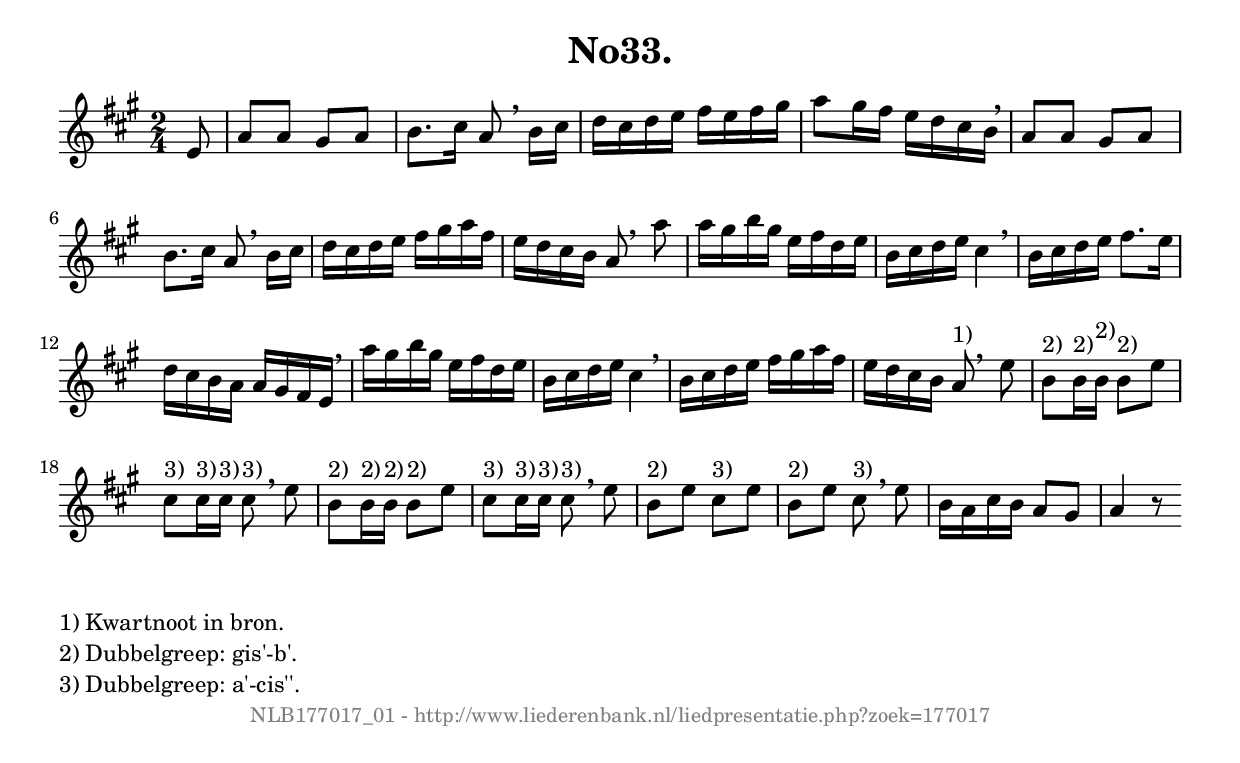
%
% produced by wce2krn 1.64 (7 June 2014)
%
\version"2.16"
#(append! paper-alist '(("long" . (cons (* 210 mm) (* 2000 mm)))))
#(set-default-paper-size "long")
sb = {\breathe}
mBreak = {\breathe }
bBreak = {\breathe }
x = {\once\override NoteHead #'style = #'cross }
gl=\glissando
itime={\override Staff.TimeSignature #'stencil = ##f }
ficta = {\once\set suggestAccidentals = ##t}
fine = {\once\override Score.RehearsalMark #'self-alignment-X = #1 \mark \markup {\italic{Fine}}}
dc = {\once\override Score.RehearsalMark #'self-alignment-X = #1 \mark \markup {\italic{D.C.}}}
dcf = {\once\override Score.RehearsalMark #'self-alignment-X = #1 \mark \markup {\italic{D.C. al Fine}}}
dcc = {\once\override Score.RehearsalMark #'self-alignment-X = #1 \mark \markup {\italic{D.C. al Coda}}}
ds = {\once\override Score.RehearsalMark #'self-alignment-X = #1 \mark \markup {\italic{D.S.}}}
dsf = {\once\override Score.RehearsalMark #'self-alignment-X = #1 \mark \markup {\italic{D.S. al Fine}}}
dsc = {\once\override Score.RehearsalMark #'self-alignment-X = #1 \mark \markup {\italic{D.S. al Coda}}}
pv = {\set Score.repeatCommands = #'((volta "1"))}
sv = {\set Score.repeatCommands = #'((volta "2"))}
tv = {\set Score.repeatCommands = #'((volta "3"))}
qv = {\set Score.repeatCommands = #'((volta "4"))}
xv = {\set Score.repeatCommands = #'((volta #f))}
\header{ tagline = ""
title = "No33."
}
\score {{
\key a \major
\relative g'
{
\set melismaBusyProperties = #'()
\partial 32*4
\time 2/4
\tempo 4=120
\override Score.MetronomeMark #'transparent = ##t
\override Score.RehearsalMark #'break-visibility = #(vector #t #t #f)
e8 a a gis a b8. cis16 a8 \sb b16 cis d cis d e fis e fis gis a8 gis16 fis e d cis b \mBreak \bar "|"
a8 a gis a b8. cis16 a8 \sb b16 cis d cis d e fis gis a fis e d cis b a8 \bar ":|:" \bBreak
a'8 a16 gis b gis e fis d e b cis d e cis4 \sb b16 cis d e fis8. e16 d cis b a a gis fis e \mBreak \bar "|"
a'16 gis b gis e fis d e b cis d e cis4 \sb b16 cis d e fis gis a fis e d cis b a8^"1)" \bar ":|:" \bBreak
e'8 b^"2)" b16^"2)" b^"2)" b8^"2)" e cis^"3)" cis16^"3)" cis^"3)" cis8^"3)" \sb e b^"2)" b16^"2)" b^"2)" b8^"2)" e cis^"3)" cis16^"3)" cis^"3)" cis8^"3)" \mBreak
e8 b^"2)" e cis^"3)" e b^"2)" e cis^"3)" \sb e b16 a cis b a8 gis a4 r8 \bar ":|:"
 }}
 \midi { }
 \layout {
            indent = 0.0\cm
}
}
\markup { \wordwrap-string #" 
1) Kwartnoot in bron.

2) Dubbelgreep: gis'-b'.

3) Dubbelgreep: a'-cis''.
"}
\markup { \vspace #0 } \markup { \with-color #grey \fill-line { \center-column { \smaller "NLB177017_01 - http://www.liederenbank.nl/liedpresentatie.php?zoek=177017" } } }
